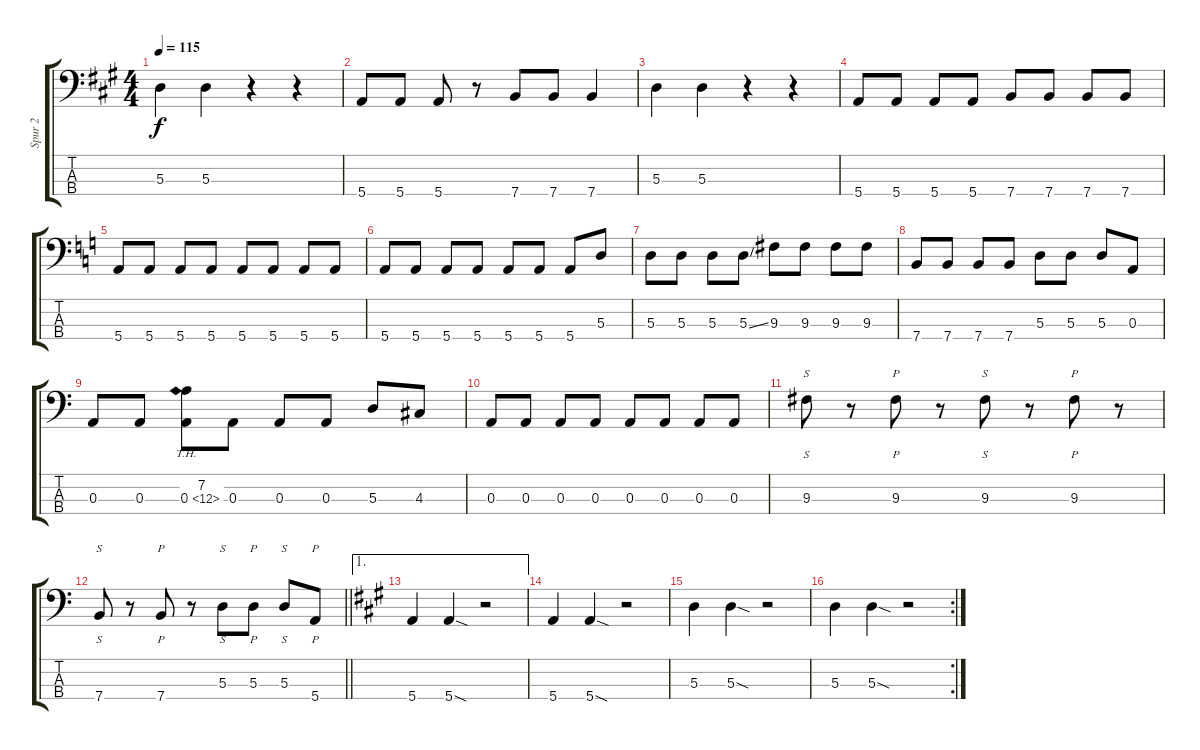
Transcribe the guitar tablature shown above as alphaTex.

\track ("Spur 2" "Spur 2") {instrument electricbassfinger}
\staff {score tabs}
\tuning (G2 D2 A1 E1) {hide}
\ts (4 4)
\tempo 115
\clef f4
\ks a
5.3.4{dy f} 5.3.4 r.4 r.4 |
5.4.8 5.4.8 5.4.8 r.8 7.4.8 7.4.8 7.4.4 |
5.3.4 5.3.4 r.4 r.4 |
5.4.8 5.4.8 5.4.8 5.4.8 7.4.8 7.4.8 7.4.8 7.4.8 |
\ks c
5.4.8 5.4.8 5.4.8 5.4.8 5.4.8 5.4.8 5.4.8 5.4.8 |
5.4.8 5.4.8 5.4.8 5.4.8 5.4.8 5.4.8 5.4.8 5.3.8 |
5.3.8 5.3.8 5.3.8 5.3{ss}.8 9.3.8 9.3.8 9.3.8 9.3.8 |
7.4.8 7.4.8 7.4.8 7.4.8 5.3.8 5.3.8 5.3.8 0.3.8 |
0.3.8 0.3.8 (7.2 0.3{th 12}).8 0.3.8 0.3.8 0.3.8 5.3.8 4.3.8 |
0.3.8 0.3.8 0.3.8 0.3.8 0.3.8 0.3.8 0.3.8 0.3.8 |
9.3.8{s} r.8 9.3.8{p} r.8 9.3.8{s} r.8 9.3.8{p} r.8 |
\barLineRight lightlight
7.4.8{s} r.8 7.4.8{p} r.8 5.3.8{s} 5.3.8{p} 5.3.8{s} 5.4.8{p} |
\ae 1
\ks a
5.4.4 5.4{sod}.4 r.2 |
5.4.4 5.4{sod}.4 r.2 |
5.3.4 5.3{sod}.4 r.2 |
\rc 2
5.3.4 5.3{sod}.4 r.2
